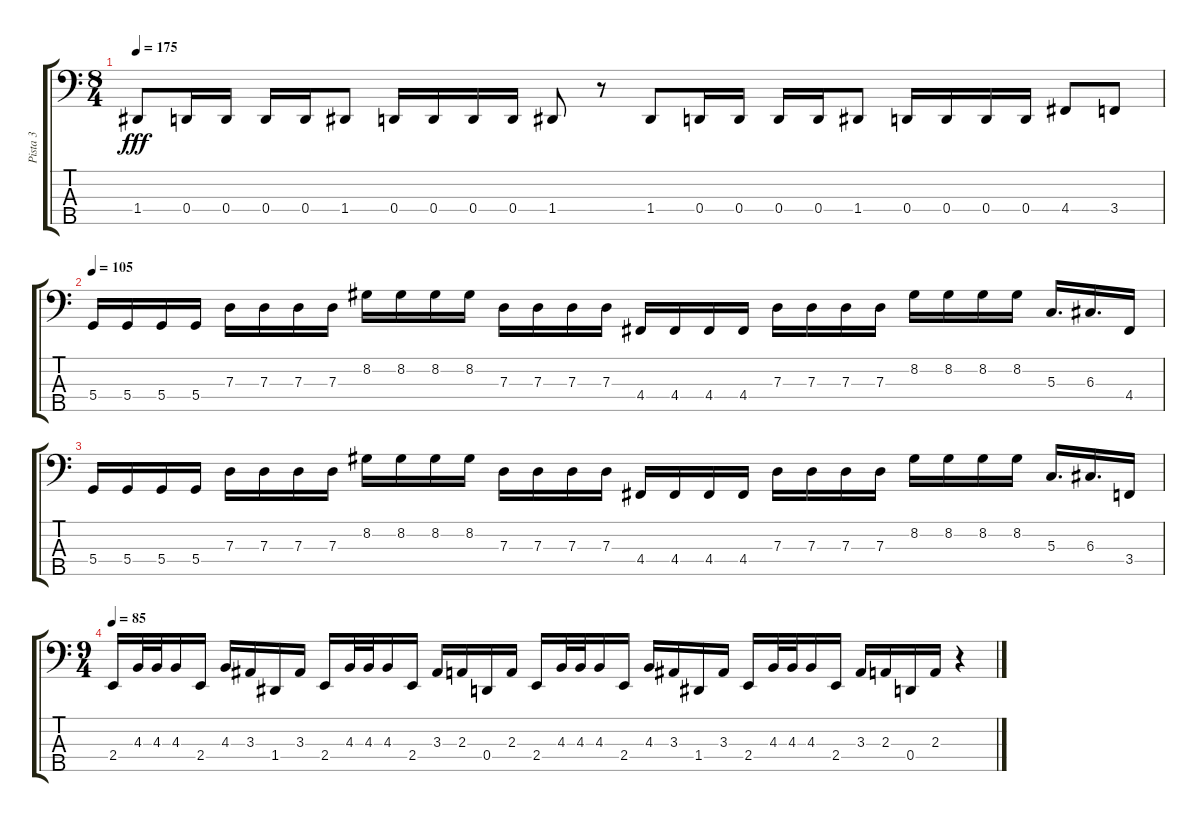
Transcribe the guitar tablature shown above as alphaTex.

\track ("Pista 3" "Pista 3") {instrument electricbassfinger}
\staff {score tabs}
\tuning (F2 C2 G1 D1 A0) {hide}
\ts (8 4)
\tempo 175
\clef f4
\ks c
1.4.8{dy fff} 0.4.16 0.4.16 0.4.16 0.4.16 1.4.8 0.4.16 0.4.16 0.4.16 0.4.16 1.4.8 r.8 1.4.8 0.4.16 0.4.16 0.4.16 0.4.16 1.4.8 0.4.16 0.4.16 0.4.16 0.4.16 4.4.8 3.4.8 |
\tempo 105
5.4.16 5.4.16 5.4.16 5.4.16 7.3.16 7.3.16 7.3.16 7.3.16 8.2.16 8.2.16 8.2.16 8.2.16 7.3.16 7.3.16 7.3.16 7.3.16 4.4.16 4.4.16 4.4.16 4.4.16 7.3.16 7.3.16 7.3.16 7.3.16 8.2.16 8.2.16 8.2.16 8.2.16 5.3.16{d} 6.3.16{d} 4.4.16 |
5.4.16 5.4.16 5.4.16 5.4.16 7.3.16 7.3.16 7.3.16 7.3.16 8.2.16 8.2.16 8.2.16 8.2.16 7.3.16 7.3.16 7.3.16 7.3.16 4.4.16 4.4.16 4.4.16 4.4.16 7.3.16 7.3.16 7.3.16 7.3.16 8.2.16 8.2.16 8.2.16 8.2.16 5.3.16{d} 6.3.16{d} 3.4.16 |
\ts (9 4)
\tempo 85
2.4.16 4.3.32 4.3.32 4.3.16 2.4.16 4.3.16 3.3.16 1.4.16 3.3.16 2.4.16 4.3.32 4.3.32 4.3.16 2.4.16 3.3.16 2.3.16 0.4.16 2.3.16 2.4.16 4.3.32 4.3.32 4.3.16 2.4.16 4.3.16 3.3.16 1.4.16 3.3.16 2.4.16 4.3.32 4.3.32 4.3.16 2.4.16 3.3.16 2.3.16 0.4.16 2.3.16 r.4
